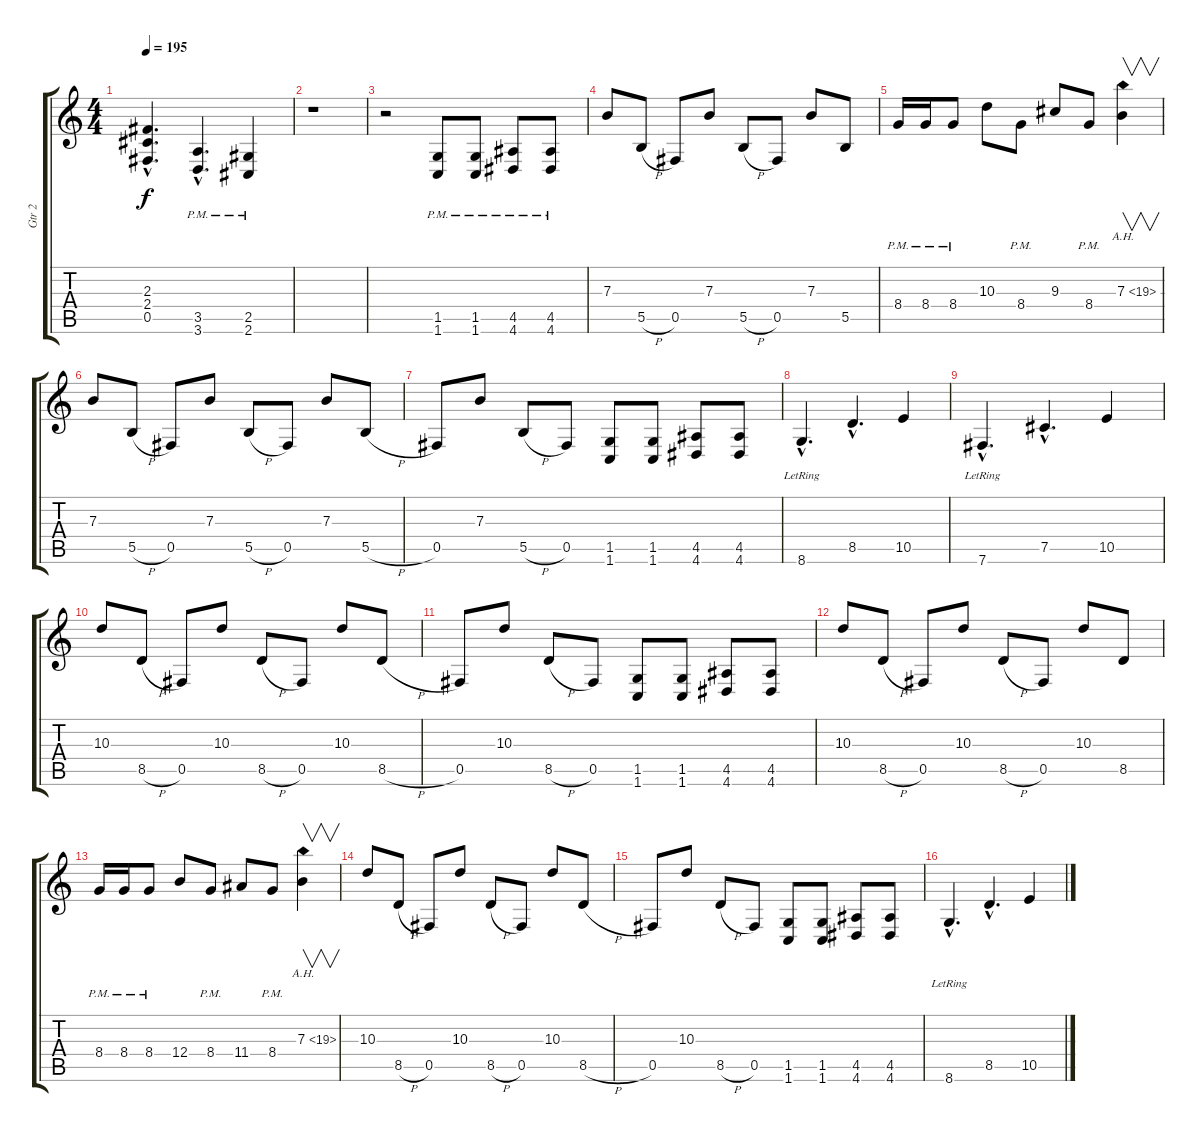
\track ("Gtr 2" "Gtr 2") {instrument distortionguitar}
\staff {score tabs}
\tuning (Db4 Ab3 E3 B2 Gb2 B1) {hide}
\ts (4 4)
\tempo 195
\clef g2
\ks c
(2.3{hac} 2.4{hac} 0.5{hac}).4{d dy f} (3.5{hac pm} 3.6{hac pm}).4{d} (2.5{pm} 2.6{pm}).4 |
r.1{balance 0} |
r.2 (1.5{pm} 1.6{pm}).8 (1.5{pm} 1.6{pm}).8 (4.5{pm} 4.6{pm}).8 (4.5{pm} 4.6{pm}).8 |
7.3.8 5.5{h}.8 0.5.8 7.3.8 5.5{h}.8 0.5.8 7.3.8 5.5.8 |
8.4{pm}.16 8.4{pm}.16 8.4{pm}.8 10.3.8 8.4{pm}.8 9.3.8 8.4{pm}.8 7.3{ah 12}.4{v} |
7.3.8 5.5{h}.8 0.5.8 7.3.8 5.5{h}.8 0.5.8 7.3.8 5.5{h}.8 |
0.5.8 7.3.8 5.5{h}.8 0.5.8 (1.5 1.6).8 (1.5 1.6).8 (4.5 4.6).8 (4.5 4.6).8 |
8.6{hac lr}.4{d} 8.5{hac}.4{d} 10.5.4 |
7.6{hac lr}.4{d} 7.5{hac}.4{d} 10.5.4 |
10.3.8 8.5{h}.8 0.5.8 10.3.8 8.5{h}.8 0.5.8 10.3.8 8.5{h}.8 |
0.5.8 10.3.8 8.5{h}.8 0.5.8 (1.5 1.6).8 (1.5 1.6).8 (4.5 4.6).8 (4.5 4.6).8 |
10.3.8 8.5{h}.8 0.5.8 10.3.8 8.5{h}.8 0.5.8 10.3.8 8.5.8 |
8.4{pm}.16 8.4{pm}.16 8.4{pm}.8 12.4.8 8.4{pm}.8 11.4.8 8.4{pm}.8 7.3{ah 12}.4{v} |
10.3.8 8.5{h}.8 0.5.8 10.3.8 8.5{h}.8 0.5.8 10.3.8 8.5{h}.8 |
0.5.8 10.3.8 8.5{h}.8 0.5.8 (1.5 1.6).8 (1.5 1.6).8 (4.5 4.6).8 (4.5 4.6).8 |
8.6{hac lr}.4{d} 8.5{hac}.4{d} 10.5.4
